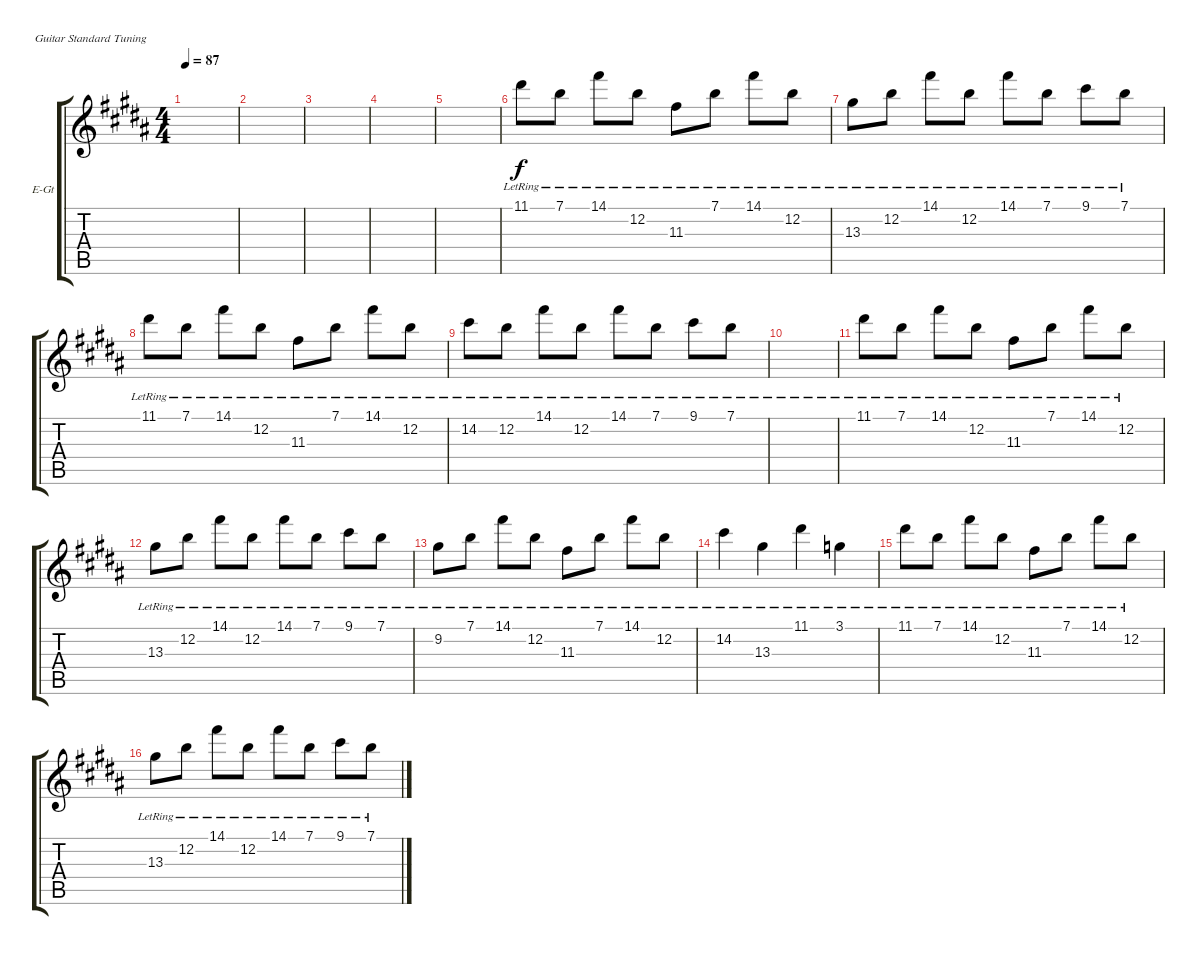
\defaultSystemsLayout 4
\bracketExtendMode groupsimilarinstruments
\firstSystemTrackNameOrientation horizontal
\otherSystemsTrackNameOrientation horizontal
\track ("Electric Guitar" "E-Gt") {instrument overdrivenguitar}
\staff {score tabs}
\tuning (E4 B3 G3 D3 A2 E2)
\ts (4 4)
\scale
0.394725
\tempo 87
\accidentals auto
\clef g2
\ottava regular
\simile none
\scale
0.553957
\ks b
|
\scale
0.316304
\scale
0.223022 |
\scale
0.289111
\scale
0.223022 |
\scale
0.333333 |
\scale
0.333333 |
\scale
0.333333 11.1{lr}.8 7.1{lr}.8 14.1{lr}.8 12.2{lr}.8 11.3{lr}.8 7.1{lr}.8 14.1{lr}.8 12.2{lr}.8 |
\scale
0.333333 13.3{lr}.8 12.2{lr}.8 14.1{lr}.8 12.2{lr}.8 14.1{lr}.8 7.1{lr}.8 9.1{lr}.8 7.1{lr}.8 |
\scale
0.333333 11.1{lr}.8 7.1{lr}.8 14.1{lr}.8 12.2{lr}.8 11.3{lr}.8 7.1{lr}.8 14.1{lr}.8 12.2{lr}.8 |
\scale
0.333333 14.2{lr}.8 12.2{lr}.8 14.1{lr}.8 12.2{lr}.8 14.1{lr}.8 7.1{lr}.8 9.1{lr}.8 7.1{lr}.8 |
\scale
0.333333 |
\scale
0.333333 11.1{lr}.8 7.1{lr}.8 14.1{lr}.8 12.2{lr}.8 11.3{lr}.8 7.1{lr}.8 14.1{lr}.8 12.2{lr}.8 |
\scale
0.333333 13.3{lr}.8 12.2{lr}.8 14.1{lr}.8 12.2{lr}.8 14.1{lr}.8 7.1{lr}.8 9.1{lr}.8 7.1{lr}.8 |
\scale
0.333333 9.2{lr}.8 7.1{lr}.8 14.1{lr}.8 12.2{lr}.8 11.3{lr}.8 7.1{lr}.8 14.1{lr}.8 12.2{lr}.8 |
\scale
0.333333 14.2{lr}.4 13.3{lr}.4 11.1{lr}.4 3.1{lr}.4 |
\scale
0.333333 11.1{lr}.8 7.1{lr}.8 14.1{lr}.8 12.2{lr}.8 11.3{lr}.8 7.1{lr}.8 14.1{lr}.8 12.2{lr}.8 |
\scale
0.333333 13.3{lr}.8 12.2{lr}.8 14.1{lr}.8 12.2{lr}.8 14.1{lr}.8 7.1{lr}.8 9.1{lr}.8 7.1{lr}.8
